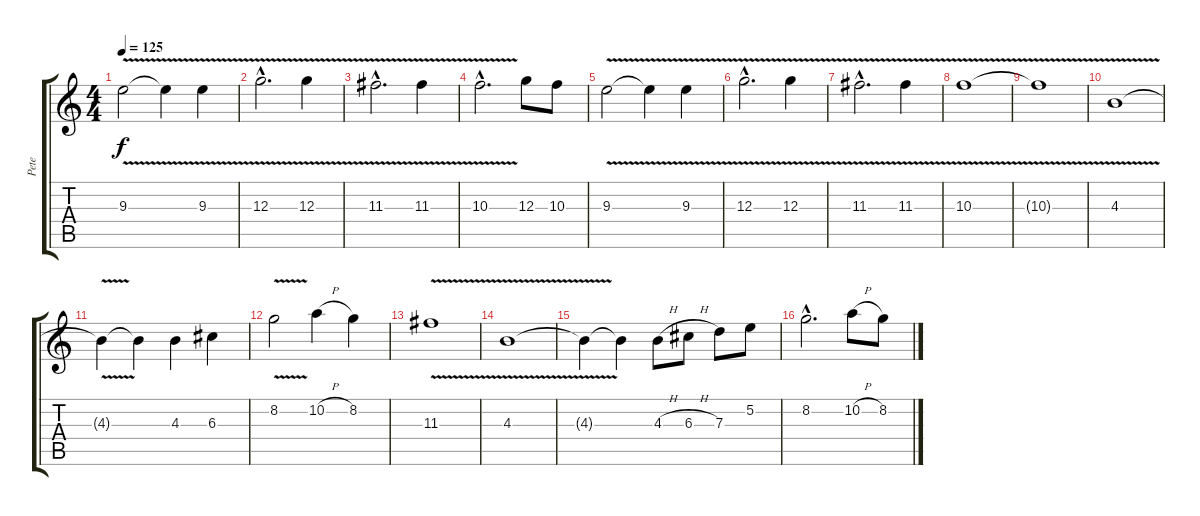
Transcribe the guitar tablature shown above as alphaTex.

\track ("Pete" "Pete") {instrument distortionguitar}
\staff {score tabs}
\tuning (E4 B3 G3 D3 A2 E2) {hide}
\ts (4 4)
\tempo 125
\clef g2
\ks c
9.3{v}.2{dy f} 9.3{t}.4 9.3{v}.4 |
12.3{v hac}.2{d} 12.3{v}.4 |
11.3{v hac}.2{d} 11.3{v}.4 |
10.3{v hac}.2{d} 12.3.8 10.3.8 |
9.3{v}.2 9.3{t}.4 9.3{v}.4 |
12.3{v hac}.2{d} 12.3{v}.4 |
11.3{v hac}.2{d} 11.3{v}.4 |
10.3{v}.1 |
10.3{t}.1 |
4.3{v}.1 |
4.3{t}.4 4.3{t}.4 4.3.4 6.3.4 |
8.2{v}.2 10.2{h}.4 8.2.4 |
11.3{v}.1 |
4.3{v}.1 |
4.3{t}.4 4.3{t}.4 4.3{h}.8 6.3{h}.8 7.3.8 5.2.8 |
8.2{hac}.2{d} 10.2{h}.8 8.2.8
